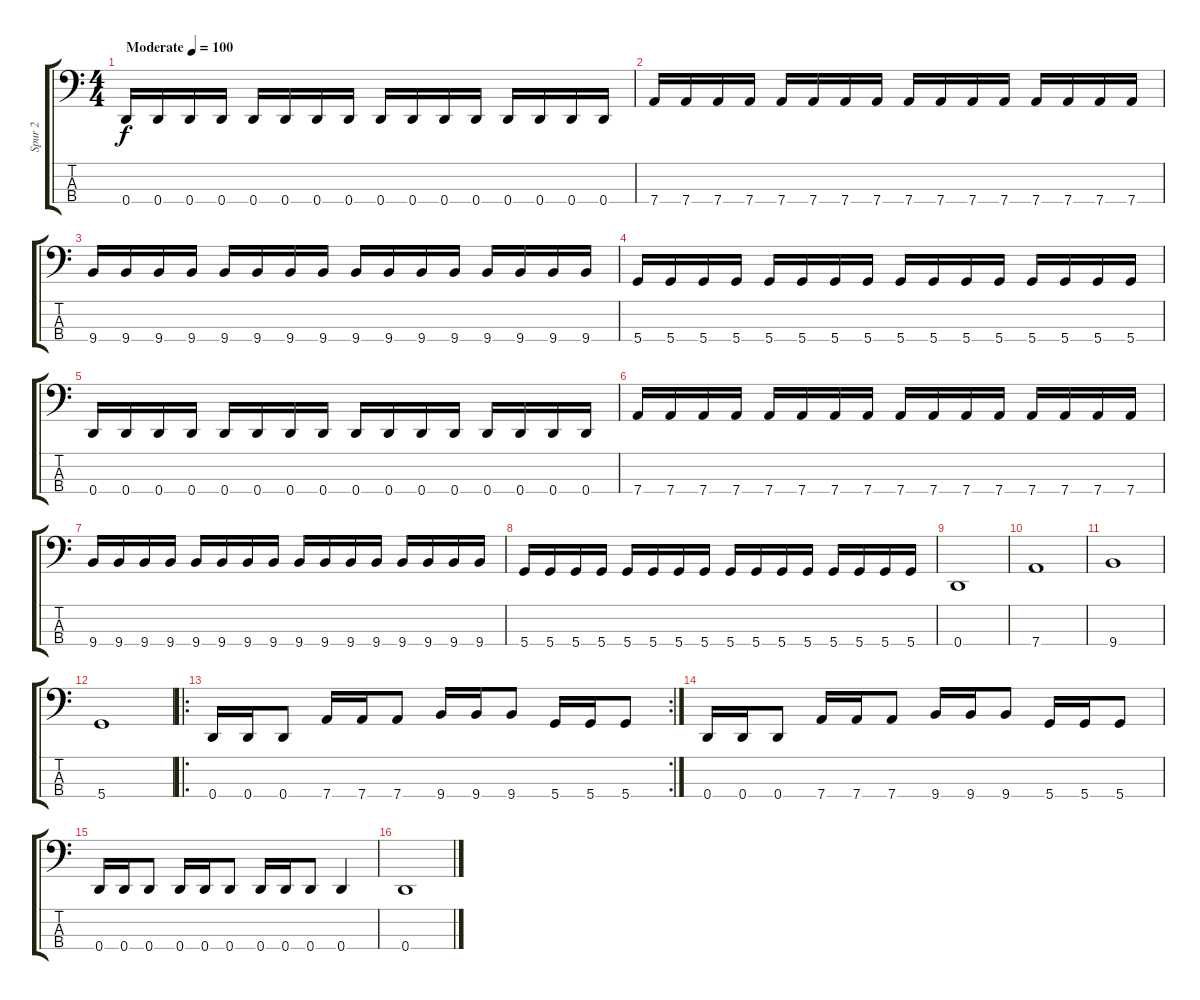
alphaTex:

\track ("Spur 2" "Spur 2") {instrument electricbassfinger}
\staff {score tabs}
\tuning (G2 D2 A1 D1) {hide}
\ts (4 4)
\tempo (100 "Moderate")
\clef f4
\ks c
0.4.16{dy f instrument electricbassfinger} 0.4.16 0.4.16 0.4.16 0.4.16 0.4.16 0.4.16 0.4.16 0.4.16 0.4.16 0.4.16 0.4.16 0.4.16 0.4.16 0.4.16 0.4.16 |
7.4.16 7.4.16 7.4.16 7.4.16 7.4.16 7.4.16 7.4.16 7.4.16 7.4.16 7.4.16 7.4.16 7.4.16 7.4.16 7.4.16 7.4.16 7.4.16 |
9.4.16 9.4.16 9.4.16 9.4.16 9.4.16 9.4.16 9.4.16 9.4.16 9.4.16 9.4.16 9.4.16 9.4.16 9.4.16 9.4.16 9.4.16 9.4.16 |
5.4.16 5.4.16 5.4.16 5.4.16 5.4.16 5.4.16 5.4.16 5.4.16 5.4.16 5.4.16 5.4.16 5.4.16 5.4.16 5.4.16 5.4.16 5.4.16 |
0.4.16 0.4.16 0.4.16 0.4.16 0.4.16 0.4.16 0.4.16 0.4.16 0.4.16 0.4.16 0.4.16 0.4.16 0.4.16 0.4.16 0.4.16 0.4.16 |
7.4.16 7.4.16 7.4.16 7.4.16 7.4.16 7.4.16 7.4.16 7.4.16 7.4.16 7.4.16 7.4.16 7.4.16 7.4.16 7.4.16 7.4.16 7.4.16 |
9.4.16 9.4.16 9.4.16 9.4.16 9.4.16 9.4.16 9.4.16 9.4.16 9.4.16 9.4.16 9.4.16 9.4.16 9.4.16 9.4.16 9.4.16 9.4.16 |
5.4.16 5.4.16 5.4.16 5.4.16 5.4.16 5.4.16 5.4.16 5.4.16 5.4.16 5.4.16 5.4.16 5.4.16 5.4.16 5.4.16 5.4.16 5.4.16 |
0.4.1 |
7.4.1 |
9.4.1 |
5.4.1 |
\ro
\rc 2
0.4.16 0.4.16 0.4.8 7.4.16 7.4.16 7.4.8 9.4.16 9.4.16 9.4.8 5.4.16 5.4.16 5.4.8 |
0.4.16 0.4.16 0.4.8 7.4.16 7.4.16 7.4.8 9.4.16 9.4.16 9.4.8 5.4.16 5.4.16 5.4.8 |
0.4.16 0.4.16 0.4.8 0.4.16 0.4.16 0.4.8 0.4.16 0.4.16 0.4.8 0.4.4 |
0.4.1
